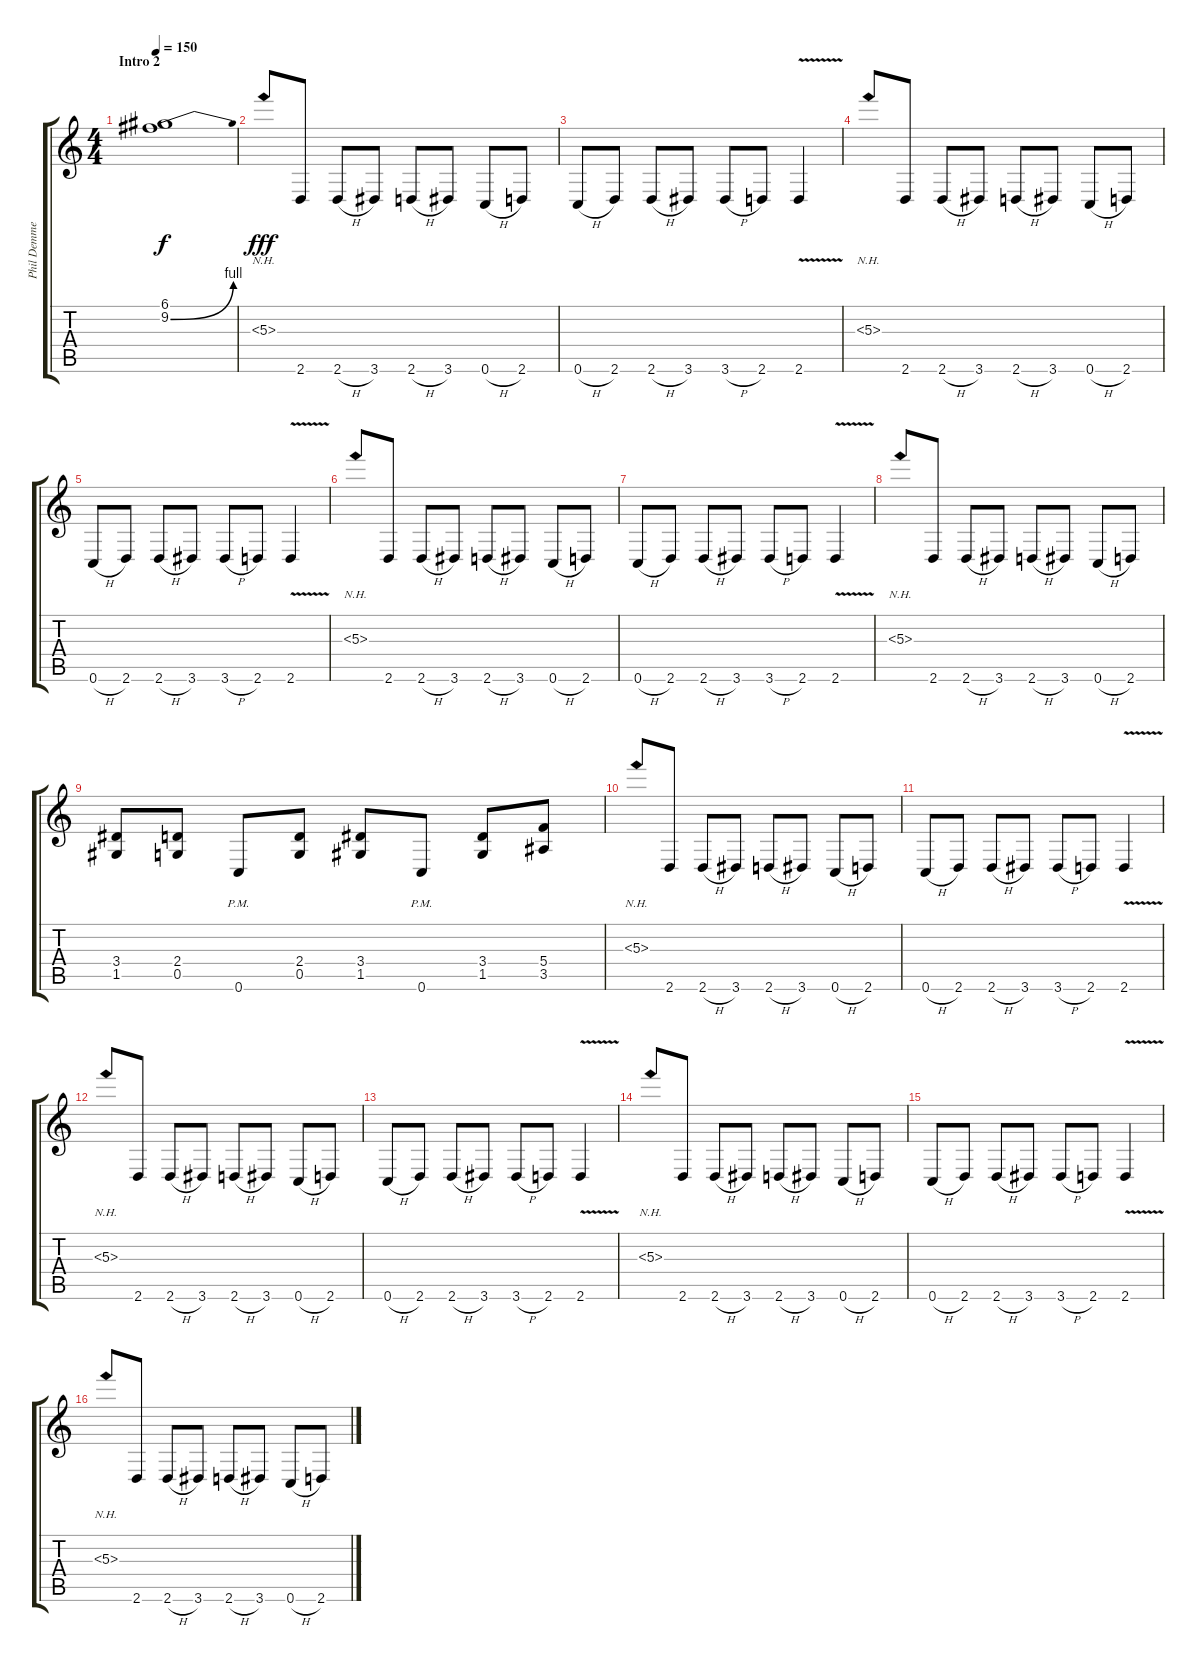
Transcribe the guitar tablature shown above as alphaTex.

\track ("Phil Demmel" "Phil Demme") {instrument distortionguitar}
\staff {score tabs}
\tuning (D4 A3 F3 C3 G2 C2) {hide}
\ts (4 4)
\section ("" "Intro 2")
\tempo 150
\clef g2
\ks c
(6.1 9.2{be (bend 0 0 60 4)}).1{dy f volume 13} |
5.3{nh}.8{dy fff} 2.6.8 2.6{h}.8 3.6.8 2.6{h}.8 3.6.8 0.6{h}.8 2.6.8 |
0.6{h}.8 2.6.8 2.6{h}.8 3.6.8 3.6{h}.8 2.6.8 2.6{v}.4 |
5.3{nh}.8 2.6.8 2.6{h}.8 3.6.8 2.6{h}.8 3.6.8 0.6{h}.8 2.6.8 |
0.6{h}.8 2.6.8 2.6{h}.8 3.6.8 3.6{h}.8 2.6.8 2.6{v}.4 |
5.3{nh}.8 2.6.8 2.6{h}.8 3.6.8 2.6{h}.8 3.6.8 0.6{h}.8 2.6.8 |
0.6{h}.8 2.6.8 2.6{h}.8 3.6.8 3.6{h}.8 2.6.8 2.6{v}.4 |
5.3{nh}.8 2.6.8 2.6{h}.8 3.6.8 2.6{h}.8 3.6.8 0.6{h}.8 2.6.8 |
(3.4 1.5).8 (2.4 0.5).8 0.6{pm}.8 (2.4 0.5).8 (3.4 1.5).8 0.6{pm}.8 (3.4 1.5).8 (5.4 3.5).8 |
5.3{nh}.8 2.6.8 2.6{h}.8 3.6.8 2.6{h}.8 3.6.8 0.6{h}.8 2.6.8 |
0.6{h}.8 2.6.8 2.6{h}.8 3.6.8 3.6{h}.8 2.6.8 2.6{v}.4 |
5.3{nh}.8 2.6.8 2.6{h}.8 3.6.8 2.6{h}.8 3.6.8 0.6{h}.8 2.6.8 |
0.6{h}.8 2.6.8 2.6{h}.8 3.6.8 3.6{h}.8 2.6.8 2.6{v}.4 |
5.3{nh}.8 2.6.8 2.6{h}.8 3.6.8 2.6{h}.8 3.6.8 0.6{h}.8 2.6.8 |
0.6{h}.8 2.6.8 2.6{h}.8 3.6.8 3.6{h}.8 2.6.8 2.6{v}.4 |
5.3{nh}.8 2.6.8 2.6{h}.8 3.6.8 2.6{h}.8 3.6.8 0.6{h}.8 2.6.8
